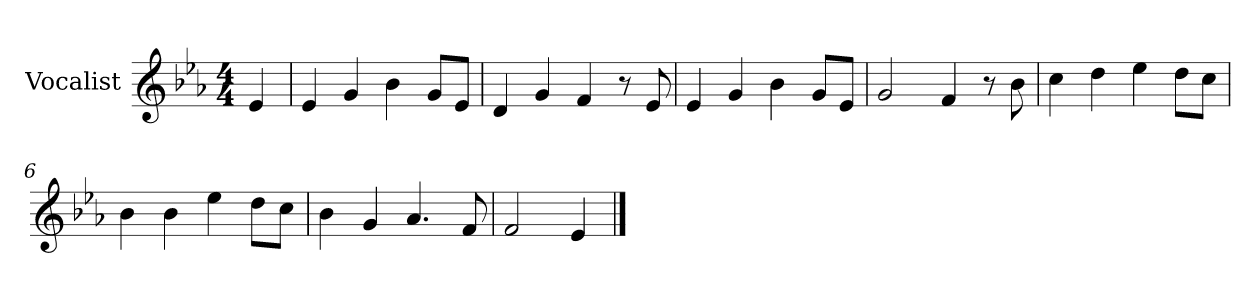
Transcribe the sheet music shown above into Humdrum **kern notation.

**kern
*part1
*staff1
*I"Vocalist
*k[b-e-a-]
*E-:
*M4/4
=
4e-
=1
4e-
4g
4b-
8gL
8e-J
=2
4d
4g
4f
8r
8e-
=3
4e-
4g
4b-
8gL
8e-J
=4
2g
4f
8r
8b-
=5
4cc
4dd
4ee-
8ddL
8ccJ
=6
4b-
4b-
4ee-
8ddL
8ccJ
=7
4b-
4g
4.a-
8f
=8
2f
4e-
==
*-
